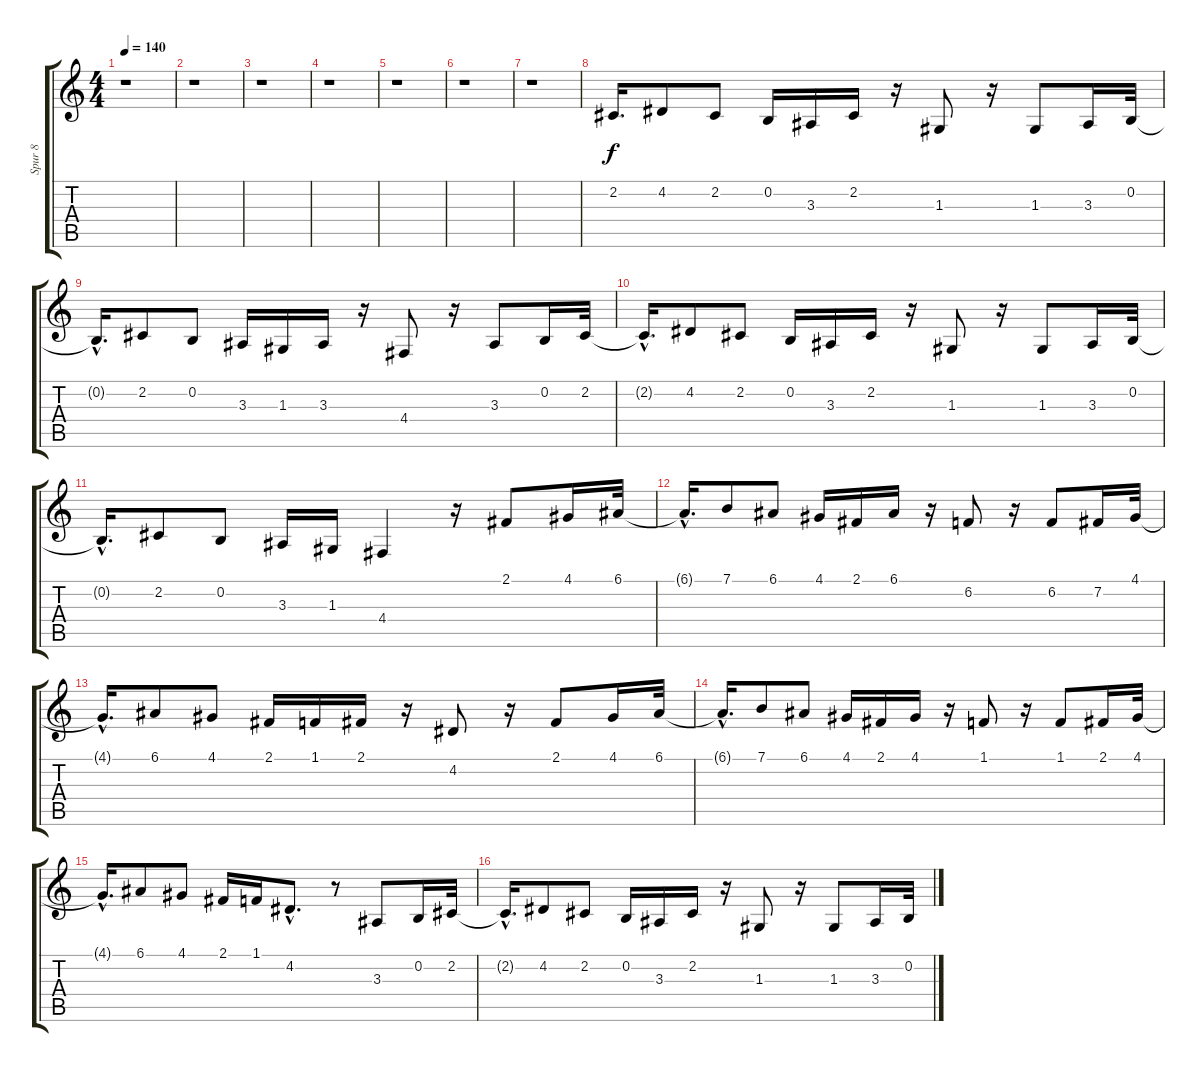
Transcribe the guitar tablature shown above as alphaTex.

\track ("Spur 8" "Spur 8") {instrument tangoaccordion}
\staff {score tabs}
\tuning (E4 B3 G3 D3 A2 E2) {hide}
\ts (4 4)
\tempo 140
\clef g2
\ks c
r.1{dy f} |
r.1 |
r.1 |
r.1 |
r.1 |
r.1 |
r.1 |
2.2.16{d} 4.2.8 2.2.8 0.2.16 3.3.16 2.2.16 r.16 1.3.8 r.16 1.3.8 3.3.16 0.2.32 |
0.2{hac t}.16{d} 2.2.8 0.2.8 3.3.16 1.3.16 3.3.16 r.16 4.4.8 r.16 3.3.8 0.2.16 2.2.32 |
2.2{hac t}.16{d} 4.2.8 2.2.8 0.2.16 3.3.16 2.2.16 r.16 1.3.8 r.16 1.3.8 3.3.16 0.2.32 |
0.2{hac t}.16{d} 2.2.8 0.2.8 3.3.16 1.3.16 4.4.4 r.16 2.1.8 4.1.16 6.1.32 |
6.1{hac t}.16{d} 7.1.8 6.1.8 4.1.16 2.1.16 6.1.16 r.16 6.2.8 r.16 6.2.8 7.2.16 4.1.32 |
4.1{hac t}.16{d} 6.1.8 4.1.8 2.1.16 1.1.16 2.1.16 r.16 4.2.8 r.16 2.1.8 4.1.16 6.1.32 |
6.1{hac t}.16{d} 7.1.8 6.1.8 4.1.16 2.1.16 4.1.16 r.16 1.1.8 r.16 1.1.8 2.1.16 4.1.32 |
4.1{hac t}.16{d} 6.1.8 4.1.8 2.1.16 1.1.16 4.2{hac}.8{d} r.8 3.3.8 0.2.16 2.2.32 |
2.2{hac t}.16{d} 4.2.8 2.2.8 0.2.16 3.3.16 2.2.16 r.16 1.3.8 r.16 1.3.8 3.3.16 0.2.32
